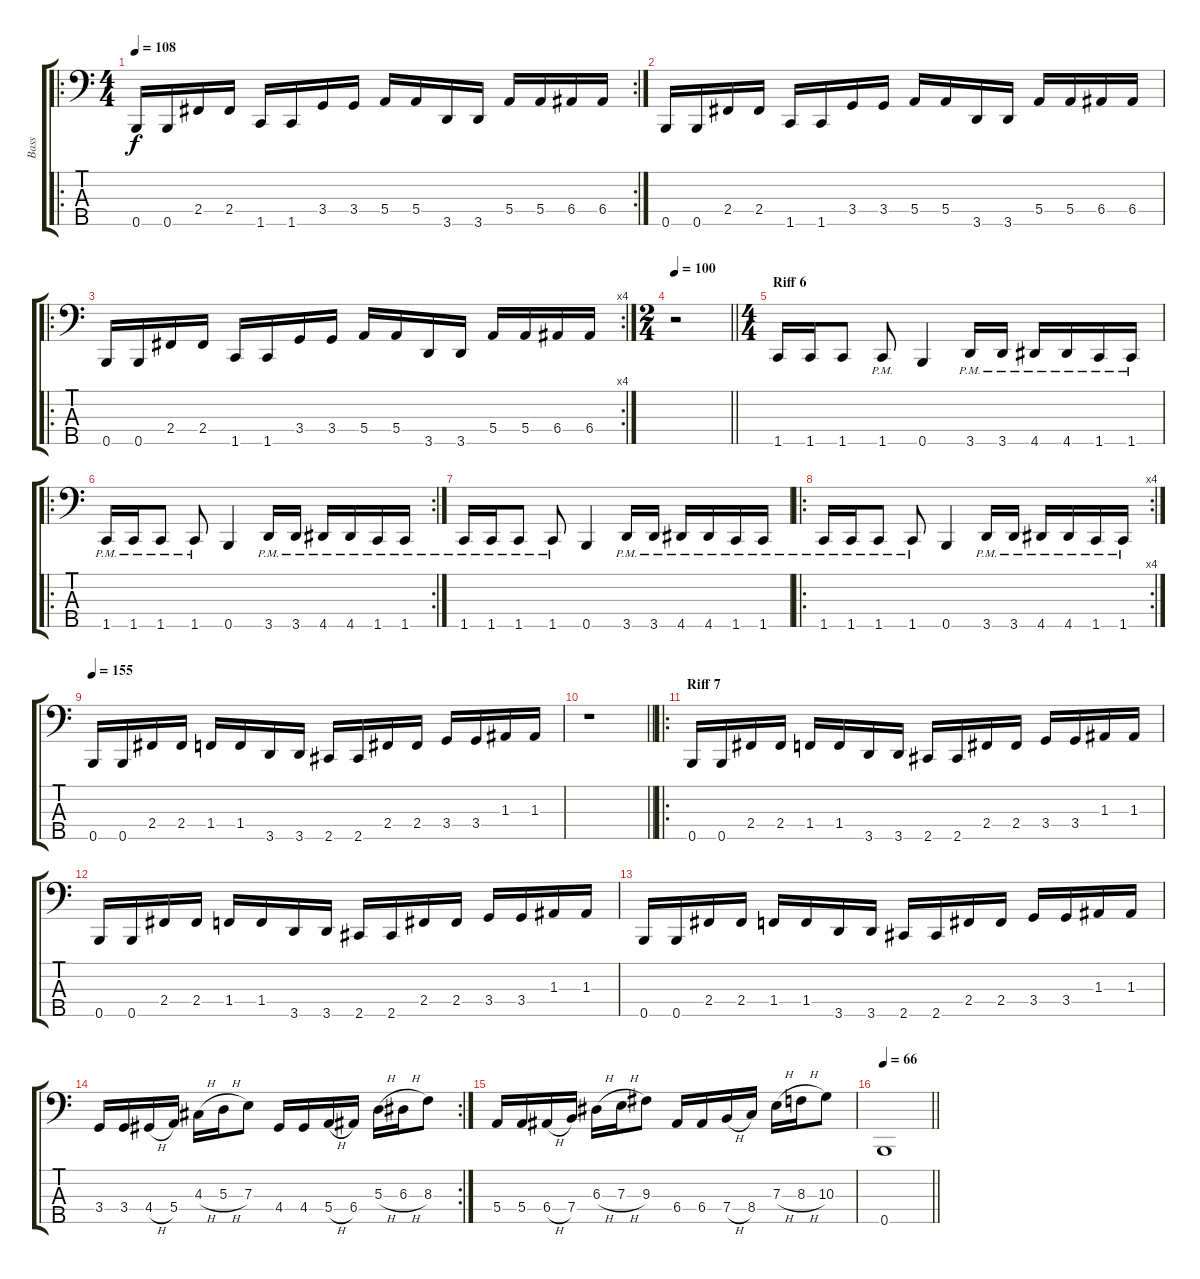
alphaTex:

\track ("Bass" "Bass") {instrument electricbassfinger}
\staff {score tabs}
\tuning (G2 D2 A1 E1 B0) {hide}
\ro
\rc 2
\ts (4 4)
\tempo 108
\clef f4
\ks c
0.5.16{dy f} 0.5.16 2.4.16 2.4.16 1.5.16 1.5.16 3.4.16 3.4.16 5.4.16 5.4.16 3.5.16 3.5.16 5.4.16 5.4.16 6.4.16 6.4.16 |
0.5.16 0.5.16 2.4.16 2.4.16 1.5.16 1.5.16 3.4.16 3.4.16 5.4.16 5.4.16 3.5.16 3.5.16 5.4.16 5.4.16 6.4.16 6.4.16 |
\ro
\rc 4
0.5.16 0.5.16 2.4.16 2.4.16 1.5.16 1.5.16 3.4.16 3.4.16 5.4.16 5.4.16 3.5.16 3.5.16 5.4.16 5.4.16 6.4.16 6.4.16 |
\ts (2 4)
\tempo 100
\barLineRight lightlight
r.2 |
\ts (4 4)
\section ("" "Riff 6")
1.5.16 1.5.16 1.5.8 1.5{pm}.8 0.5.4 3.5{pm}.16 3.5{pm}.16 4.5{pm}.16 4.5{pm}.16 1.5{pm}.16 1.5{pm}.16 |
\ro
\rc 2
1.5{pm}.16 1.5{pm}.16 1.5{pm}.8 1.5{pm}.8 0.5.4 3.5{pm}.16 3.5{pm}.16 4.5{pm}.16 4.5{pm}.16 1.5{pm}.16 1.5{pm}.16 |
1.5{pm}.16 1.5{pm}.16 1.5{pm}.8 1.5{pm}.8 0.5.4 3.5{pm}.16 3.5{pm}.16 4.5{pm}.16 4.5{pm}.16 1.5{pm}.16 1.5{pm}.16 |
\ro
\rc 4
1.5{pm}.16 1.5{pm}.16 1.5{pm}.8 1.5{pm}.8 0.5.4 3.5{pm}.16 3.5{pm}.16 4.5{pm}.16 4.5{pm}.16 1.5{pm}.16 1.5{pm}.16 |
\tempo 155
0.5.16 0.5.16 2.4.16 2.4.16 1.4.16 1.4.16 3.5.16 3.5.16 2.5.16 2.5.16 2.4.16 2.4.16 3.4.16 3.4.16 1.3.16 1.3.16 |
\barLineRight lightlight
r.1 |
\ro
\section ("" "Riff 7")
0.5.16 0.5.16 2.4.16 2.4.16 1.4.16 1.4.16 3.5.16 3.5.16 2.5.16 2.5.16 2.4.16 2.4.16 3.4.16 3.4.16 1.3.16 1.3.16 |
0.5.16 0.5.16 2.4.16 2.4.16 1.4.16 1.4.16 3.5.16 3.5.16 2.5.16 2.5.16 2.4.16 2.4.16 3.4.16 3.4.16 1.3.16 1.3.16 |
0.5.16 0.5.16 2.4.16 2.4.16 1.4.16 1.4.16 3.5.16 3.5.16 2.5.16 2.5.16 2.4.16 2.4.16 3.4.16 3.4.16 1.3.16 1.3.16 |
\rc 2
3.4.16 3.4.16 4.4{h}.16 5.4.16 4.3{h}.16 5.3{h}.16 7.3.8 4.4.16 4.4.16 5.4{h}.16 6.4.16 5.3{h}.16 6.3{h}.16 8.3.8 |
5.4.16 5.4.16 6.4{h}.16 7.4.16 6.3{h}.16 7.3{h}.16 9.3.8 6.4.16 6.4.16 7.4{h}.16 8.4.16 7.3{h}.16 8.3{h}.16 10.3.8 |
\tempo 66
\barLineRight lightlight
0.5.1
